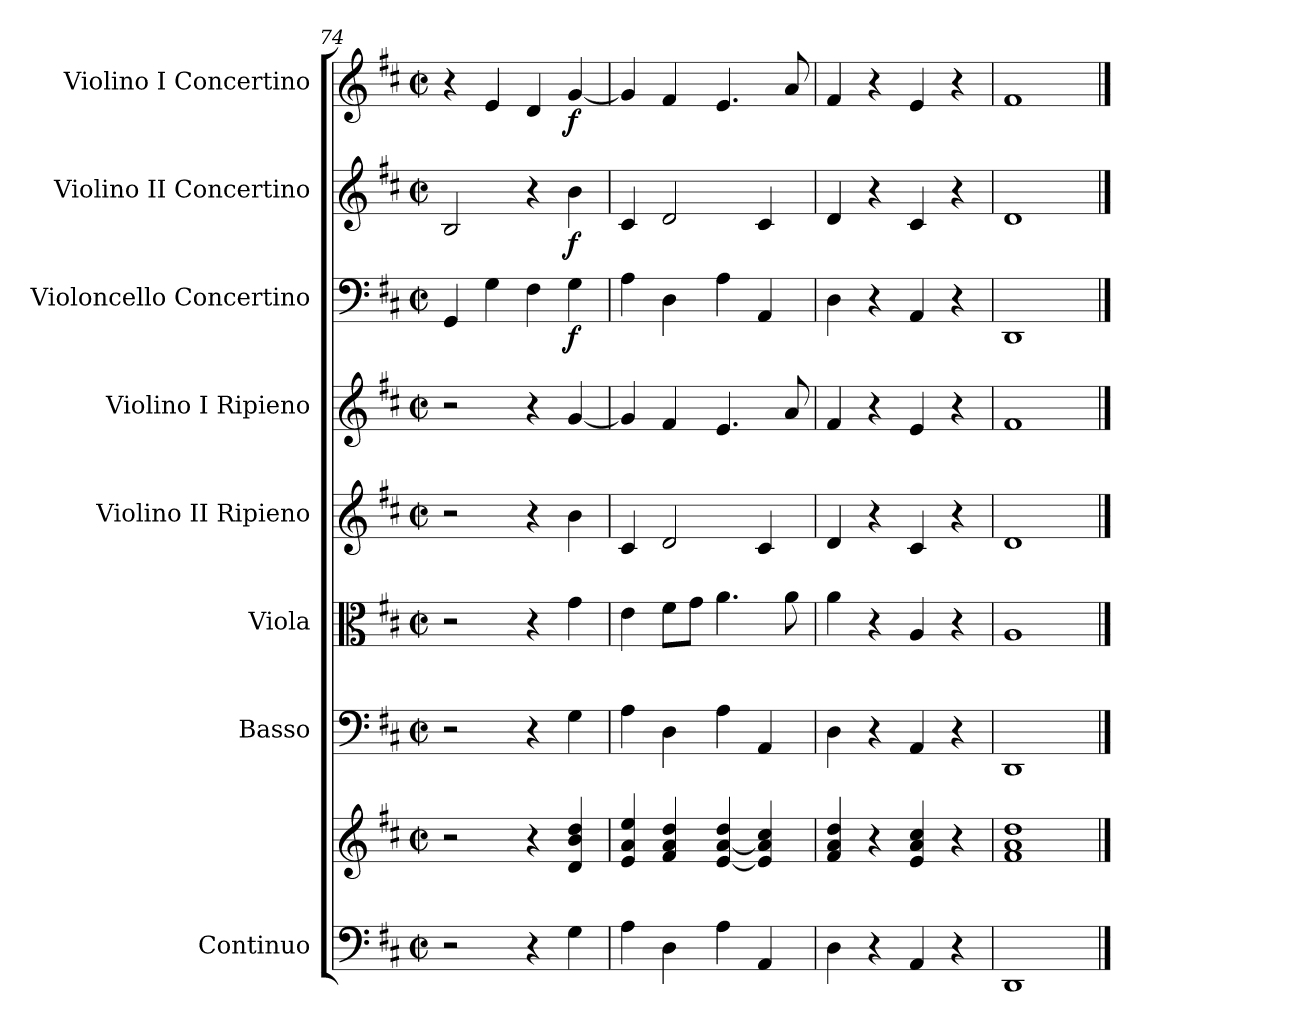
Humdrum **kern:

**kern	**kern	**kern	**kern	**kern	**kern	**kern	**dynam	**kern	**dynam	**kern	**dynam
*part8	*part8	*part7	*part6	*part5	*part4	*part3	*part3	*part2	*part2	*part1	*part1
*staff9	*staff8	*staff7	*staff6	*staff5	*staff4	*staff3	*staff3	*staff2	*staff2	*staff1	*staff1
*I"Continuo	*	*I"Basso	*I"Viola	*I"Violino II Ripieno	*I"Violino I Ripieno	*I"Violoncello Concertino	*	*I"Violino II Concertino	*	*I"Violino I Concertino	*
*	*	*	*	*	*	*I'Vc	*	*I'Vln	*	*I'Vln	*
*clefF4	*clefG2	*clefF4	*clefC3	*clefG2	*clefG2	*clefF4	*	*clefG2	*	*clefG2	*
*k[f#c#]	*k[f#c#]	*k[f#c#]	*k[f#c#]	*k[f#c#]	*k[f#c#]	*k[f#c#]	*	*k[f#c#]	*	*k[f#c#]	*
*M2/2	*M2/2	*M2/2	*M2/2	*M2/2	*M2/2	*M2/2	*	*M2/2	*	*M2/2	*
*met(c|)	*met(c|)	*met(c|)	*met(c|)	*met(c|)	*met(c|)	*met(c|)	*	*met(c|)	*	*met(c|)	*
=74	=74	=74	=74	=74	=74	=74	=74	=74	=74	=74	=74
2r	2r	2r	2r	2r	2r	4GG/	.	2B/	.	4r	.
.	.	.	.	.	.	4G\	.	.	.	4e/	.
4r	4r	4r	4r	4r	4r	4F#\	.	4r	.	4d/	.
!	!	!	!	!	!	!	!LO:DY:b	!	!LO:DY:b	!	!LO:DY:b
4G\	4d/ 4b/ 4dd/	4G\	4g\	4b\	[4g/	4G\	f	4b\	f	[4g/	f
=75	=75	=75	=75	=75	=75	=75	=75	=75	=75	=75	=75
4A\	4e/ 4a/ 4ee/	4A\	4e\	4c#/	4g/]	4A\	.	4c#/	.	4g/]	.
4D\	4f#/ 4a/ 4dd/	4D\	8f#\L	2d/	4f#/	4D\	.	2d/	.	4f#/	.
.	.	.	8g\J	.	.	.	.	.	.	.	.
4A\	[4e/ [4a/ 4dd/	4A\	4.a\	.	4.e/	4A\	.	.	.	4.e/	.
4AA/	4e/] 4a/] 4cc#/	4AA/	.	4c#/	.	4AA/	.	4c#/	.	.	.
.	.	.	8a\	.	8a/	.	.	.	.	8a/	.
=76	=76	=76	=76	=76	=76	=76	=76	=76	=76	=76	=76
4D\	4f#/ 4a/ 4dd/	4D\	4a\	4d/	4f#/	4D\	.	4d/	.	4f#/	.
4r	4r	4r	4r	4r	4r	4r	.	4r	.	4r	.
4AA/	4e/ 4a/ 4cc#/	4AA/	4A/	4c#/	4e/	4AA/	.	4c#/	.	4e/	.
4r	4r	4r	4r	4r	4r	4r	.	4r	.	4r	.
=77	=77	=77	=77	=77	=77	=77	=77	=77	=77	=77	=77
1DD	1f# 1a 1dd	1DD	1A	1d	1f#	1DD	.	1d	.	1f#	.
==	==	==	==	==	==	==	==	==	==	==	==
*-	*-	*-	*-	*-	*-	*-	*-	*-	*-	*-	*-
